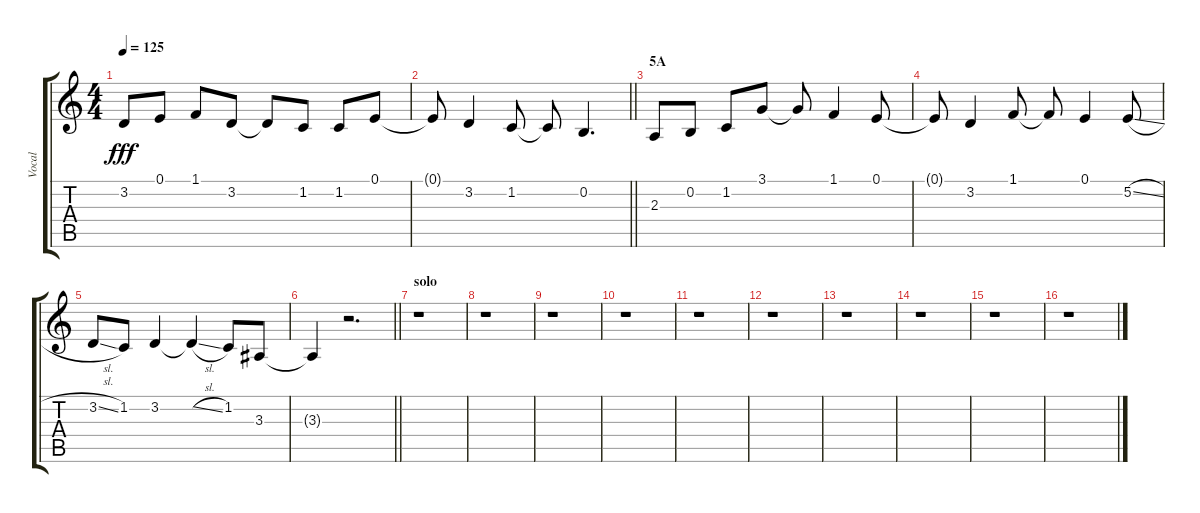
\track ("Vocal" "Vocal") {instrument voiceoohs}
\staff {score tabs}
\tuning (E4 B3 G3 D3 A2 E2) {hide}
\ts (4 4)
\tempo 125
\clef g2
\ks c
3.2.8{dy fff} 0.1.8 1.1.8 3.2.8 3.2{t}.8 1.2.8 1.2.8 0.1.8 |
\barLineRight lightlight
0.1{t}.8 3.2.4 1.2.8 1.2{t}.8 0.2.4{d} |
\section ("" "5A")
2.3.8 0.2.8 1.2.8 3.1.8 3.1{t}.8 1.1.4 0.1.8 |
0.1{t}.8 3.2.4 1.1.8 1.1{t}.8 0.1.4 5.2{sl}.8 |
3.2{sl}.8 1.2.8 3.2.4 3.2{sl t}.4 1.2.8 3.3.8 |
\barLineRight lightlight
3.3{t}.4 r.2{d} |
\section ("" "solo")
r.1 |
r.1 |
r.1 |
r.1 |
r.1 |
r.1 |
r.1 |
r.1 |
r.1 |
r.1
